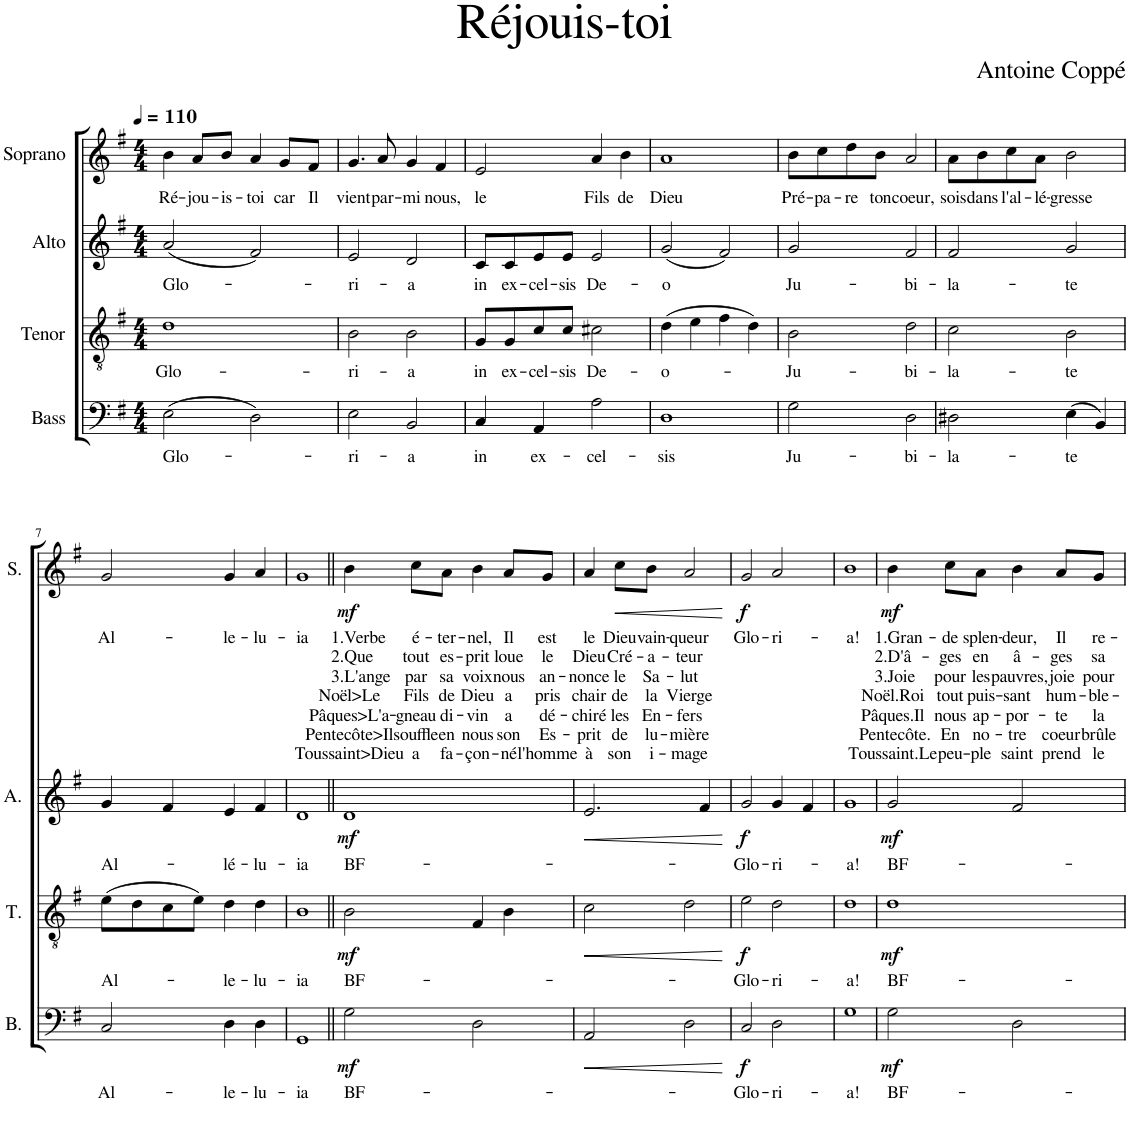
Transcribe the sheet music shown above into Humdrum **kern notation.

**kern	**text	**dynam	**kern	**text	**dynam	**kern	**text	**dynam	**kern	**text	**text	**text	**text	**text	**text	**text	**dynam
*part4	*part4	*part4	*part3	*part3	*part3	*part2	*part2	*part2	*part1	*part1	*part1	*part1	*part1	*part1	*part1	*part1	*part1
*staff4	*staff4	*staff4	*staff3	*staff3	*staff3	*staff2	*staff2	*staff2	*staff1	*staff1	*staff1	*staff1	*staff1	*staff1	*staff1	*staff1	*staff1
*I"Bass	*	*	*I"Tenor	*	*	*I"Alto	*	*	*I"Soprano	*	*	*	*	*	*	*	*
*I'B.	*	*	*I'T.	*	*	*I'A.	*	*	*I'S.	*	*	*	*	*	*	*	*
*clefF4	*	*	*clefGv2	*	*	*clefG2	*	*	*clefG2	*	*	*	*	*	*	*	*
*k[f#]	*	*	*k[f#]	*	*	*k[f#]	*	*	*k[f#]	*	*	*	*	*	*	*	*
*M4/4	*	*	*M4/4	*	*	*M4/4	*	*	*M4/4	*	*	*	*	*	*	*	*
*MM110	*	*	*MM110	*	*	*MM110	*	*	*MM110	*	*	*	*	*	*	*	*
=1	=1	=1	=1	=1	=1	=1	=1	=1	=1	=1	=1	=1	=1	=1	=1	=1	=1
!	!LO:LY:b	!	!	!LO:LY:b	!	!	!LO:LY:b	!	!	!LO:LY:b	!	!	!	!	!	!	!
(2E\	Glo-	.	1d	Glo-	.	(2a/	Glo-	.	4b\	Ré-	.	.	.	.	.	.	.
!	!	!	!	!	!	!	!	!	!	!LO:LY:b	!	!	!	!	!	!	!
.	.	.	.	.	.	.	.	.	8a/L	-jou-	.	.	.	.	.	.	.
!	!	!	!	!	!	!	!	!	!	!LO:LY:b	!	!	!	!	!	!	!
.	.	.	.	.	.	.	.	.	8b/J	-is-	.	.	.	.	.	.	.
!	!	!	!	!	!	!	!	!	!	!LO:LY:b	!	!	!	!	!	!	!
2D\)	.	.	.	.	.	2f#/)	.	.	4a/	-toi	.	.	.	.	.	.	.
!	!	!	!	!	!	!	!	!	!	!LO:LY:b	!	!	!	!	!	!	!
.	.	.	.	.	.	.	.	.	8g/L	car	.	.	.	.	.	.	.
!	!	!	!	!	!	!	!	!	!	!LO:LY:b	!	!	!	!	!	!	!
.	.	.	.	.	.	.	.	.	8f#/J	Il	.	.	.	.	.	.	.
=2	=2	=2	=2	=2	=2	=2	=2	=2	=2	=2	=2	=2	=2	=2	=2	=2	=2
!	!LO:LY:b	!	!	!LO:LY:b	!	!	!LO:LY:b	!	!	!LO:LY:b	!	!	!	!	!	!	!
2E\	-ri-	.	2B\	-ri-	.	2e/	-ri-	.	4.g/	vient	.	.	.	.	.	.	.
!	!	!	!	!	!	!	!	!	!	!LO:LY:b	!	!	!	!	!	!	!
.	.	.	.	.	.	.	.	.	8a/	par-	.	.	.	.	.	.	.
!	!LO:LY:b	!	!	!LO:LY:b	!	!	!LO:LY:b	!	!	!LO:LY:b	!	!	!	!	!	!	!
2BB/	-a	.	2B\	-a	.	2d/	-a	.	4g/	-mi	.	.	.	.	.	.	.
!	!	!	!	!	!	!	!	!	!	!LO:LY:b	!	!	!	!	!	!	!
.	.	.	.	.	.	.	.	.	4f#/	nous,	.	.	.	.	.	.	.
=3	=3	=3	=3	=3	=3	=3	=3	=3	=3	=3	=3	=3	=3	=3	=3	=3	=3
!	!LO:LY:b	!	!	!LO:LY:b	!	!	!LO:LY:b	!	!	!LO:LY:b	!	!	!	!	!	!	!
4C/	in	.	8G/L	in	.	8c/L	in	.	2e/	le	.	.	.	.	.	.	.
!	!	!	!	!LO:LY:b	!	!	!LO:LY:b	!	!	!	!	!	!	!	!	!	!
.	.	.	8G/	ex-	.	8c/	ex-	.	.	.	.	.	.	.	.	.	.
!	!LO:LY:b	!	!	!LO:LY:b	!	!	!LO:LY:b	!	!	!	!	!	!	!	!	!	!
4AA/	ex-	.	8c/	-cel-	.	8e/	-cel-	.	.	.	.	.	.	.	.	.	.
!	!	!	!	!LO:LY:b	!	!	!LO:LY:b	!	!	!	!	!	!	!	!	!	!
.	.	.	8c/J	-sis	.	8e/J	-sis	.	.	.	.	.	.	.	.	.	.
!	!LO:LY:b	!	!	!LO:LY:b	!	!	!LO:LY:b	!	!	!LO:LY:b	!	!	!	!	!	!	!
2A\	-cel-	.	2c#X\	De-	.	2e/	De-	.	4a/	Fils	.	.	.	.	.	.	.
!	!	!	!	!	!	!	!	!	!	!LO:LY:b	!	!	!	!	!	!	!
.	.	.	.	.	.	.	.	.	4b\	de	.	.	.	.	.	.	.
=4	=4	=4	=4	=4	=4	=4	=4	=4	=4	=4	=4	=4	=4	=4	=4	=4	=4
!	!LO:LY:b	!	!	!LO:LY:b	!	!	!LO:LY:b	!	!	!LO:LY:b	!	!	!	!	!	!	!
1D	-sis	.	(4d\	-o-	.	(2g/	-o	.	1a	Dieu	.	.	.	.	.	.	.
.	.	.	4e\	.	.	.	.	.	.	.	.	.	.	.	.	.	.
.	.	.	4f#\	.	.	2f#/)	.	.	.	.	.	.	.	.	.	.	.
.	.	.	4d\)	.	.	.	.	.	.	.	.	.	.	.	.	.	.
=5	=5	=5	=5	=5	=5	=5	=5	=5	=5	=5	=5	=5	=5	=5	=5	=5	=5
!	!LO:LY:b	!	!	!LO:LY:b	!	!	!LO:LY:b	!	!	!LO:LY:b	!	!	!	!	!	!	!
2G\	Ju-	.	2B\	Ju-	.	2g/	Ju-	.	8b\L	Pré-	.	.	.	.	.	.	.
!	!	!	!	!	!	!	!	!	!	!LO:LY:b	!	!	!	!	!	!	!
.	.	.	.	.	.	.	.	.	8cc\	-pa-	.	.	.	.	.	.	.
!	!	!	!	!	!	!	!	!	!	!LO:LY:b	!	!	!	!	!	!	!
.	.	.	.	.	.	.	.	.	8dd\	-re	.	.	.	.	.	.	.
!	!	!	!	!	!	!	!	!	!	!LO:LY:b	!	!	!	!	!	!	!
.	.	.	.	.	.	.	.	.	8b\J	ton	.	.	.	.	.	.	.
!	!LO:LY:b	!	!	!LO:LY:b	!	!	!LO:LY:b	!	!	!LO:LY:b	!	!	!	!	!	!	!
2D\	-bi-	.	2d\	-bi-	.	2f#/	-bi-	.	2a/	coeur,	.	.	.	.	.	.	.
=6	=6	=6	=6	=6	=6	=6	=6	=6	=6	=6	=6	=6	=6	=6	=6	=6	=6
!	!LO:LY:b	!	!	!LO:LY:b	!	!	!LO:LY:b	!	!	!LO:LY:b	!	!	!	!	!	!	!
2D#X\	-la-	.	2c\	-la-	.	2f#/	-la-	.	8a\L	sois	.	.	.	.	.	.	.
!	!	!	!	!	!	!	!	!	!	!LO:LY:b	!	!	!	!	!	!	!
.	.	.	.	.	.	.	.	.	8b\	dans	.	.	.	.	.	.	.
!	!	!	!	!	!	!	!	!	!	!LO:LY:b	!	!	!	!	!	!	!
.	.	.	.	.	.	.	.	.	8cc\	l'al-	.	.	.	.	.	.	.
!	!	!	!	!	!	!	!	!	!	!LO:LY:b	!	!	!	!	!	!	!
.	.	.	.	.	.	.	.	.	8a\J	-lé-	.	.	.	.	.	.	.
!	!LO:LY:b	!	!	!LO:LY:b	!	!	!LO:LY:b	!	!	!LO:LY:b	!	!	!	!	!	!	!
(4E\	-te	.	2B\	-te	.	2g/	-te	.	2b\	-gresse	.	.	.	.	.	.	.
4BB/)	.	.	.	.	.	.	.	.	.	.	.	.	.	.	.	.	.
!!LO:LB:g=z
=7	=7	=7	=7	=7	=7	=7	=7	=7	=7	=7	=7	=7	=7	=7	=7	=7	=7
!	!LO:LY:b	!	!	!LO:LY:b	!	!	!LO:LY:b	!	!	!LO:LY:b	!	!	!	!	!	!	!
2C/	Al-	.	(8e\L	Al-	.	4g/	Al-	.	2g/	Al-	.	.	.	.	.	.	.
.	.	.	8d\	.	.	.	.	.	.	.	.	.	.	.	.	.	.
.	.	.	8c\	.	.	4f#/	.	.	.	.	.	.	.	.	.	.	.
.	.	.	8e\J)	.	.	.	.	.	.	.	.	.	.	.	.	.	.
!	!LO:LY:b	!	!	!LO:LY:b	!	!	!LO:LY:b	!	!	!LO:LY:b	!	!	!	!	!	!	!
4D\	-le-	.	4d\	-le-	.	4e/	-lé-	.	4g/	-le-	.	.	.	.	.	.	.
!	!LO:LY:b	!	!	!LO:LY:b	!	!	!LO:LY:b	!	!	!LO:LY:b	!	!	!	!	!	!	!
4D\	-lu-	.	4d\	-lu-	.	4f#/	-lu-	.	4a/	-lu-	.	.	.	.	.	.	.
=8	=8	=8	=8	=8	=8	=8	=8	=8	=8	=8	=8	=8	=8	=8	=8	=8	=8
!	!LO:LY:b	!	!	!LO:LY:b	!	!	!LO:LY:b	!	!	!LO:LY:b	!	!	!	!	!	!	!
1GG	-ia	.	1B	-ia	.	1d	-ia	.	1g	-ia	.	.	.	.	.	.	.
=9||	=9||	=9||	=9||	=9||	=9||	=9||	=9||	=9||	=9||	=9||	=9||	=9||	=9||	=9||	=9||	=9||	=9||
!	!LO:LY:b	!LO:DY:b	!	!LO:LY:b	!LO:DY:b	!	!LO:LY:b	!LO:DY:b	!	!LO:LY:b	!LO:LY:b	!LO:LY:b	!LO:LY:b	!LO:LY:b	!LO:LY:b	!LO:LY:b	!LO:DY:b
2G\	BF-	mf	2B\	BF-	mf	1d	BF-	mf	4b\	1.Verbe	2.Que	3.L'ange	Noël>Le	Pâques>L'a-	Pentecôte>Il	Toussaint>Dieu	mf
!	!	!	!	!	!	!	!	!	!	!LO:LY:b	!LO:LY:b	!LO:LY:b	!LO:LY:b	!LO:LY:b	!LO:LY:b	!LO:LY:b	!
.	.	.	.	.	.	.	.	.	8cc\L	é-	tout	par	Fils	-gneau	souffle	a	.
!	!	!	!	!	!	!	!	!	!	!LO:LY:b	!LO:LY:b	!LO:LY:b	!LO:LY:b	!LO:LY:b	!LO:LY:b	!LO:LY:b	!
.	.	.	.	.	.	.	.	.	8a\J	-ter-	es-	sa	de	di-	en	fa-	.
!	!	!	!	!	!	!	!	!	!	!LO:LY:b	!LO:LY:b	!LO:LY:b	!LO:LY:b	!LO:LY:b	!LO:LY:b	!LO:LY:b	!
2D\	.	.	4F#/	.	.	.	.	.	4b\	-nel,	-prit	voix	Dieu	-vin	nous	-çon-	.
!	!	!	!	!	!	!	!	!	!	!LO:LY:b	!LO:LY:b	!LO:LY:b	!LO:LY:b	!LO:LY:b	!LO:LY:b	!LO:LY:b	!
.	.	.	4B\	.	.	.	.	.	8a/L	Il	loue	nous	a	a	son	-né	.
!	!	!	!	!	!	!	!	!	!	!LO:LY:b	!LO:LY:b	!LO:LY:b	!LO:LY:b	!LO:LY:b	!LO:LY:b	!LO:LY:b	!
.	.	.	.	.	.	.	.	.	8g/J	est	le	an-	pris	dé-	Es-	l'homme	.
=10	=10	=10	=10	=10	=10	=10	=10	=10	=10	=10	=10	=10	=10	=10	=10	=10	=10
!	!	!LO:HP:b	!	!	!LO:HP:b	!	!	!LO:HP:b	!	!LO:LY:b	!LO:LY:b	!LO:LY:b	!LO:LY:b	!LO:LY:b	!LO:LY:b	!LO:LY:b	!
2AA/	.	<	2c\	.	<	2.e/	.	<	4a/	le	Dieu	-nonce	chair	-chiré	-prit	à	.
!	!	!	!	!	!	!	!	!	!	!LO:LY:b	!LO:LY:b	!LO:LY:b	!LO:LY:b	!LO:LY:b	!LO:LY:b	!LO:LY:b	!LO:HP:b
.	.	.	.	.	.	.	.	.	8cc\L	Dieu	Cré-	le	de	les	de	son	<
!	!	!	!	!	!	!	!	!	!	!LO:LY:b	!LO:LY:b	!LO:LY:b	!LO:LY:b	!LO:LY:b	!LO:LY:b	!LO:LY:b	!
.	.	.	.	.	.	.	.	.	8b\J	vain-	-a-	Sa-	la	En-	lu-	i-	.
!	!	!	!	!	!	!	!	!	!	!LO:LY:b	!LO:LY:b	!LO:LY:b	!LO:LY:b	!LO:LY:b	!LO:LY:b	!LO:LY:b	!
2D\	.	.	2d\	.	.	.	.	.	2a/	-queur	-teur	-lut	Vierge	-fers	-mière	-mage	.
.	.	.	.	.	.	4f#/	.	.	.	.	.	.	.	.	.	.	.
.	.	[	.	.	[	.	.	[	.	.	.	.	.	.	.	.	[
=11	=11	=11	=11	=11	=11	=11	=11	=11	=11	=11	=11	=11	=11	=11	=11	=11	=11
!	!LO:LY:b	!LO:DY:b	!	!LO:LY:b	!LO:DY:b	!	!LO:LY:b	!LO:DY:b	!	!LO:LY:b	!	!	!	!	!	!	!LO:DY:b
2C/	-Glo-	f	2e\	-Glo-	f	2g/	-Glo-	f	2g/	Glo-	.	.	.	.	.	.	f
!	!LO:LY:b	!	!	!LO:LY:b	!	!	!LO:LY:b	!	!	!LO:LY:b	!	!	!	!	!	!	!
2D\	-ri-	.	2d\	-ri-	.	4g/	-ri-	.	2a/	-ri-	.	.	.	.	.	.	.
.	.	.	.	.	.	4f#/	.	.	.	.	.	.	.	.	.	.	.
=12	=12	=12	=12	=12	=12	=12	=12	=12	=12	=12	=12	=12	=12	=12	=12	=12	=12
!	!LO:LY:b	!	!	!LO:LY:b	!	!	!LO:LY:b	!	!	!LO:LY:b	!	!	!	!	!	!	!
1G	-a!	.	1d	-a!	.	1g	-a!	.	1b	-a!	.	.	.	.	.	.	.
=13	=13	=13	=13	=13	=13	=13	=13	=13	=13	=13	=13	=13	=13	=13	=13	=13	=13
!	!LO:LY:b	!LO:DY:b	!	!LO:LY:b	!LO:DY:b	!	!LO:LY:b	!LO:DY:b	!	!LO:LY:b	!LO:LY:b	!LO:LY:b	!LO:LY:b	!LO:LY:b	!LO:LY:b	!LO:LY:b	!LO:DY:b
2G\	BF-	mf	1d	BF-	mf	2g/	BF-	mf	4b\	1.Gran-	2.D'â-	3.Joie	Noël.Roi	Pâques.Il	Pentecôte.	Toussaint.Le	mf
!	!	!	!	!	!	!	!	!	!	!LO:LY:b	!LO:LY:b	!LO:LY:b	!LO:LY:b	!LO:LY:b	!LO:LY:b	!LO:LY:b	!
.	.	.	.	.	.	.	.	.	8cc\L	-de	-ges	pour	tout	nous	En	peu-	.
!	!	!	!	!	!	!	!	!	!	!LO:LY:b	!LO:LY:b	!LO:LY:b	!LO:LY:b	!LO:LY:b	!LO:LY:b	!LO:LY:b	!
.	.	.	.	.	.	.	.	.	8a\J	splen-	en	les	puis-	ap-	no-	-ple	.
!	!	!	!	!	!	!	!	!	!	!LO:LY:b	!LO:LY:b	!LO:LY:b	!LO:LY:b	!LO:LY:b	!LO:LY:b	!LO:LY:b	!
2D\	.	.	.	.	.	2f#/	.	.	4b\	-deur,	â-	pauvres,	-sant	-por-	-tre	saint	.
!	!	!	!	!	!	!	!	!	!	!LO:LY:b	!LO:LY:b	!LO:LY:b	!LO:LY:b	!LO:LY:b	!LO:LY:b	!LO:LY:b	!
.	.	.	.	.	.	.	.	.	8a/L	Il	-ges	joie	hum-	-te	coeur	prend	.
!	!	!	!	!	!	!	!	!	!	!LO:LY:b	!LO:LY:b	!LO:LY:b	!LO:LY:b	!LO:LY:b	!LO:LY:b	!LO:LY:b	!
.	.	.	.	.	.	.	.	.	8g/J	re-	sa	pour	-ble-	la	brûle	le	.
=	=	=	=	=	=	=	=	=	=	=	=	=	=	=	=	=	=
*-	*-	*-	*-	*-	*-	*-	*-	*-	*-	*-	*-	*-	*-	*-	*-	*-	*-
